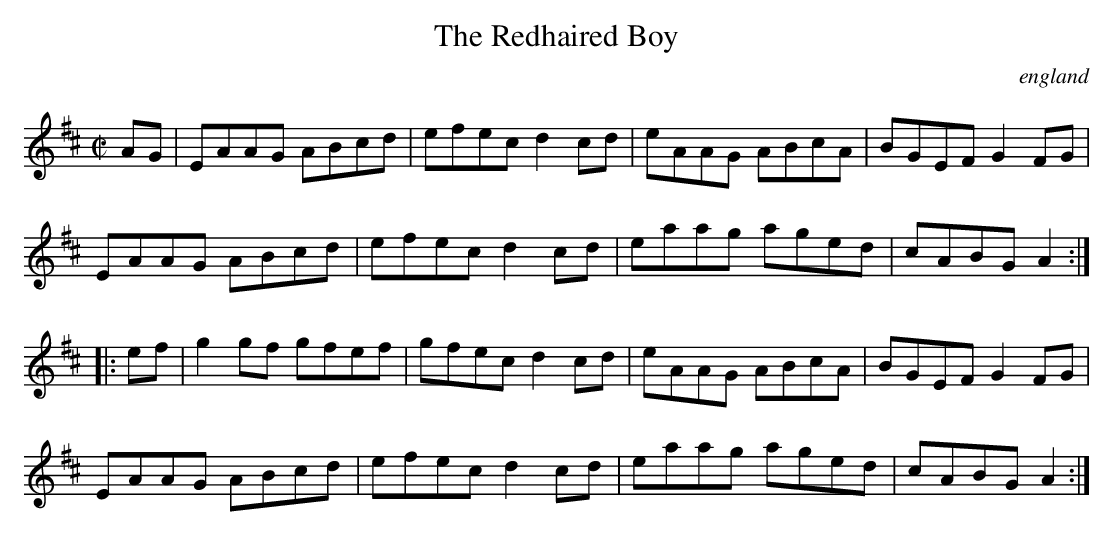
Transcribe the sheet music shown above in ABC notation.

X:1
T:Redhaired Boy, The
O:england
M:C|
K:Amix
AG|EAAG ABcd|efec d2cd|eAAG ABcA|BGEF G2FG|
EAAG ABcd|efec d2cd|eaag aged|cABG A2:|
|:ef|g2gf gfef|gfec d2cd|eAAG ABcA|BGEF G2FG|
EAAG ABcd|efec d2cd|eaag aged|cABG A2:|
